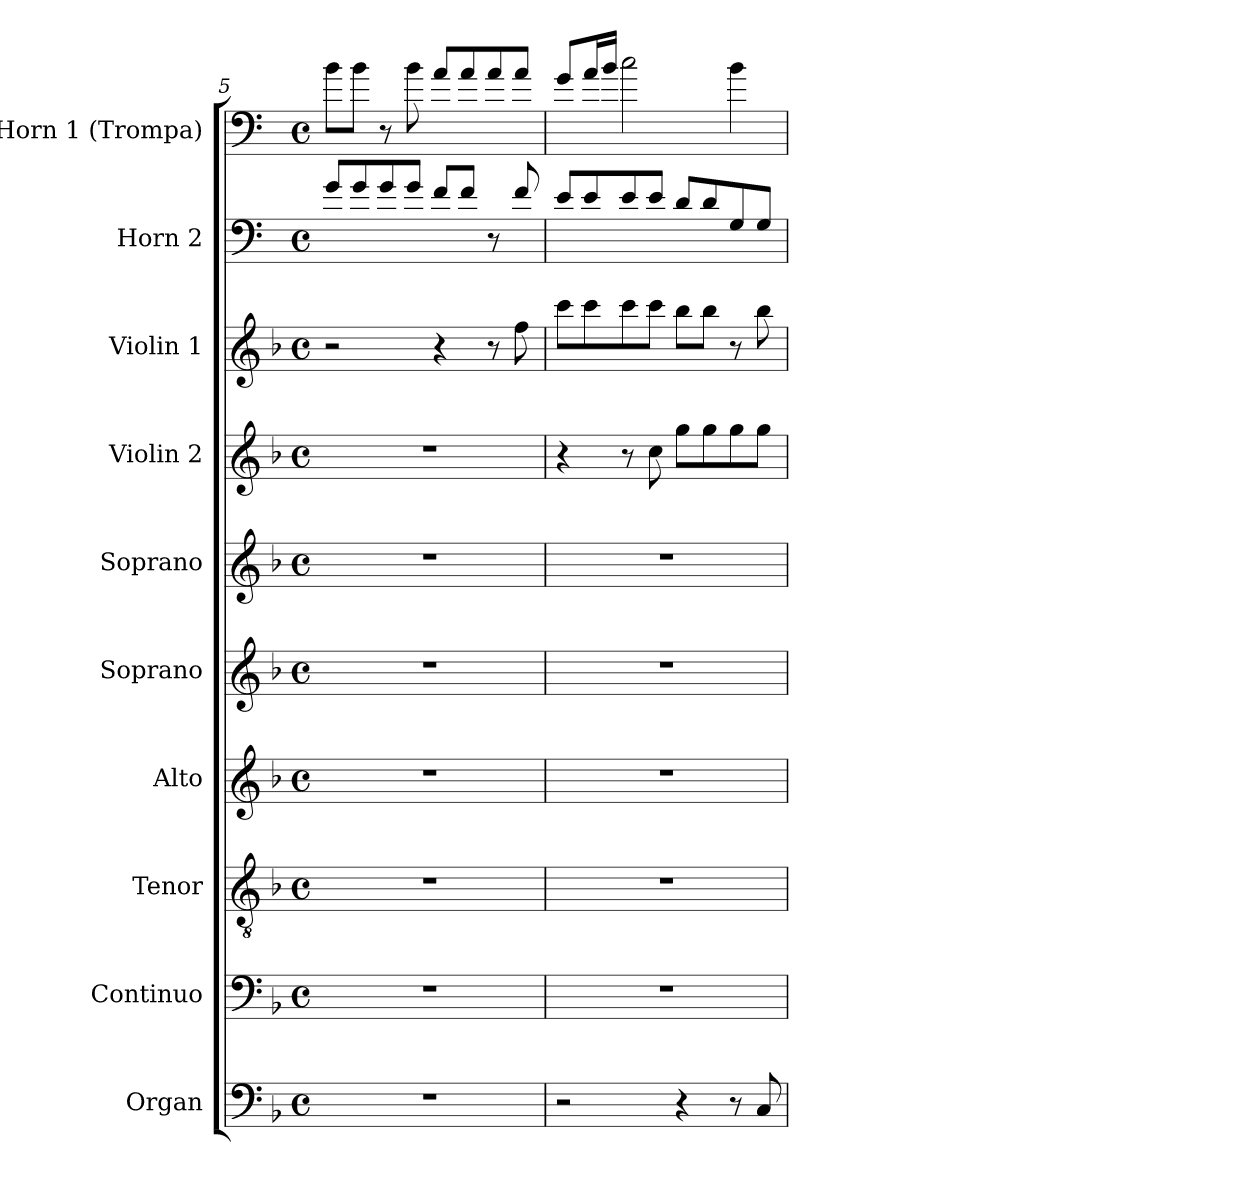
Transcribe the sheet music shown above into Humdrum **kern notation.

**kern	**kern	**kern	**kern	**kern	**kern	**kern	**kern	**kern	**kern
*part10	*part9	*part8	*part7	*part6	*part5	*part4	*part3	*part2	*part1
*staff10	*staff9	*staff8	*staff7	*staff6	*staff5	*staff4	*staff3	*staff2	*staff1
*I"Organ	*I"Continuo	*I"Tenor	*I"Alto	*I"Soprano	*I"Soprano	*I"Violin 2	*I"Violin 1	*I"Horn  2	*I"Horn  1 (Trompa)
*I'Org.	*I'Cont.	*I'T.	*I'A.	*I'S.	*I'S.	*I'Vln. 2	*I'Vln. 1	*I'Hn.	*I'Hn.
*clefF4	*clefF4	*clefGv2	*clefG2	*clefG2	*clefG2	*clefG2	*clefG2	*clefF4	*clefF4
*	*	*ITrd7c12	*	*	*	*	*	*ITrd4c7	*ITrd4c7
*k[b-]	*k[b-]	*k[b-]	*k[b-]	*k[b-]	*k[b-]	*k[b-]	*k[b-]	*k[b-]	*k[b-]
*F:	*F:	*F:	*F:	*F:	*F:	*F:	*F:	*F:	*F:
*M4/4	*M4/4	*M4/4	*M4/4	*M4/4	*M4/4	*M4/4	*M4/4	*M4/4	*M4/4
*met(c)	*met(c)	*met(c)	*met(c)	*met(c)	*met(c)	*met(c)	*met(c)	*met(c)	*met(c)
=5	=5	=5	=5	=5	=5	=5	=5	=5	=5
1r	1r	1r	1r	1r	1r	1r	2r	8ci/L	8ei\L
.	.	.	.	.	.	.	.	8ci/	8ei\J
.	.	.	.	.	.	.	.	8ci/	8r
.	.	.	.	.	.	.	.	8ci/J	8ei\
.	.	.	.	.	.	.	4r	8B-i/L	8di/L
.	.	.	.	.	.	.	.	8B-i/J	8di/
.	.	.	.	.	.	.	8r	8r	8di/
.	.	.	.	.	.	.	8ffi\	8B-i/	8di/J
!!LO:PB:g=z
=6	=6	=6	=6	=6	=6	=6	=6	=6	=6
2r	1r	1r	1r	1r	1r	4r	8ccci\L	8Ai/L	8ci/L
.	.	.	.	.	.	.	8ccci\	8Ai/	16di/L
.	.	.	.	.	.	.	.	.	16ei/JJ
.	.	.	.	.	.	8r	8ccci\	8Ai/	2fi\
.	.	.	.	.	.	8cci\	8ccci\J	8Ai/J	.
4r	.	.	.	.	.	8ggi\L	8bb-i\L	8Gi/L	.
.	.	.	.	.	.	8ggi\	8bb-i\J	8Gi/	.
8r	.	.	.	.	.	8ggi\	8r	8Ci/	4ei\
8Ci/	.	.	.	.	.	8ggi\J	8bb-i\	8Ci/J	.
=	=	=	=	=	=	=	=	=	=
*-	*-	*-	*-	*-	*-	*-	*-	*-	*-
